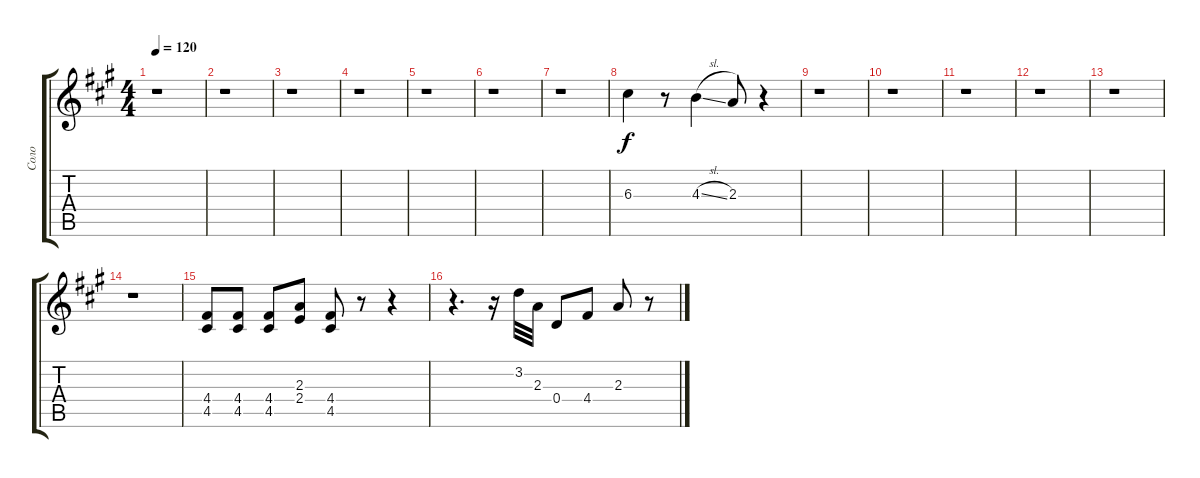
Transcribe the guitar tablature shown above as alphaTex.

\track ("Соло" "Соло") {instrument electricguitarmuted}
\staff {score tabs}
\tuning (E4 B3 G3 D3 A2 E2) {hide}
\ts (4 4)
\tempo 120
\clef g2
\ks a
r.1{dy f} |
r.1 |
r.1 |
r.1 |
r.1 |
r.1 |
r.1 |
6.3.4 r.8 4.3{sl}.4 2.3.8 r.4 |
r.1 |
r.1 |
r.1 |
r.1 |
r.1 |
r.1 |
(4.4 4.5).8 (4.4 4.5).8 (4.4 4.5).8 (2.3 2.4).8 (4.4 4.5).8 r.8 r.4 |
r.4{d} r.16 3.2.32 2.3.32 0.4.8 4.4.8 2.3.8 r.8
